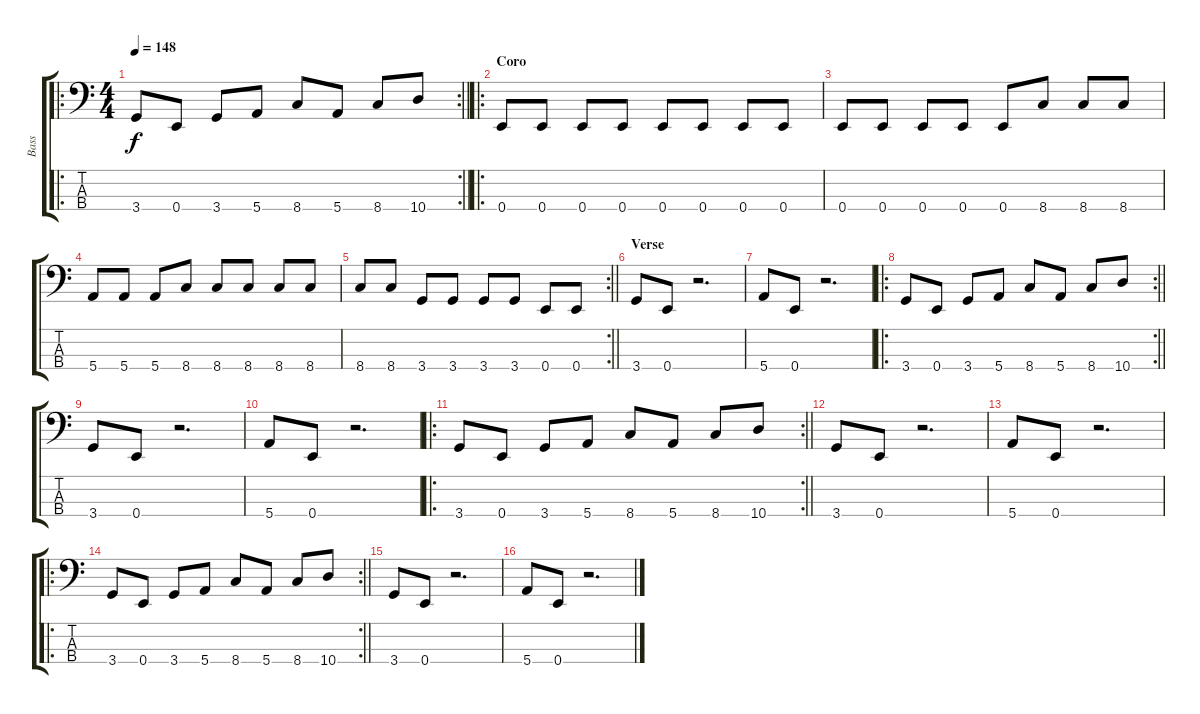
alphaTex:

\track ("Bass" "Bass") {instrument electricbasspick}
\staff {score tabs}
\tuning (G2 D2 A1 E1) {hide}
\ro
\rc 2
\ts (4 4)
\tempo 148
\clef f4
\barLineRight lightlight
\ks c
3.4.8{dy f} 0.4.8 3.4.8 5.4.8 8.4.8 5.4.8 8.4.8 10.4.8 |
\ro
\section ("" "Coro")
0.4.8 0.4.8 0.4.8 0.4.8 0.4.8 0.4.8 0.4.8 0.4.8 |
0.4.8 0.4.8 0.4.8 0.4.8 0.4.8 8.4.8 8.4.8 8.4.8 |
5.4.8 5.4.8 5.4.8 8.4.8 8.4.8 8.4.8 8.4.8 8.4.8 |
\rc 2
\barLineRight lightlight
8.4.8 8.4.8 3.4.8 3.4.8 3.4.8 3.4.8 0.4.8 0.4.8 |
\section ("" "Verse")
3.4.8 0.4.8 r.2{d} |
5.4.8 0.4.8 r.2{d} |
\ro
\rc 2
\barLineRight lightlight
3.4.8 0.4.8 3.4.8 5.4.8 8.4.8 5.4.8 8.4.8 10.4.8 |
3.4.8 0.4.8 r.2{d} |
5.4.8 0.4.8 r.2{d} |
\ro
\rc 2
\barLineRight lightlight
3.4.8 0.4.8 3.4.8 5.4.8 8.4.8 5.4.8 8.4.8 10.4.8 |
3.4.8 0.4.8 r.2{d} |
5.4.8 0.4.8 r.2{d} |
\ro
\rc 2
\barLineRight lightlight
3.4.8 0.4.8 3.4.8 5.4.8 8.4.8 5.4.8 8.4.8 10.4.8 |
3.4.8 0.4.8 r.2{d} |
5.4.8 0.4.8 r.2{d}
